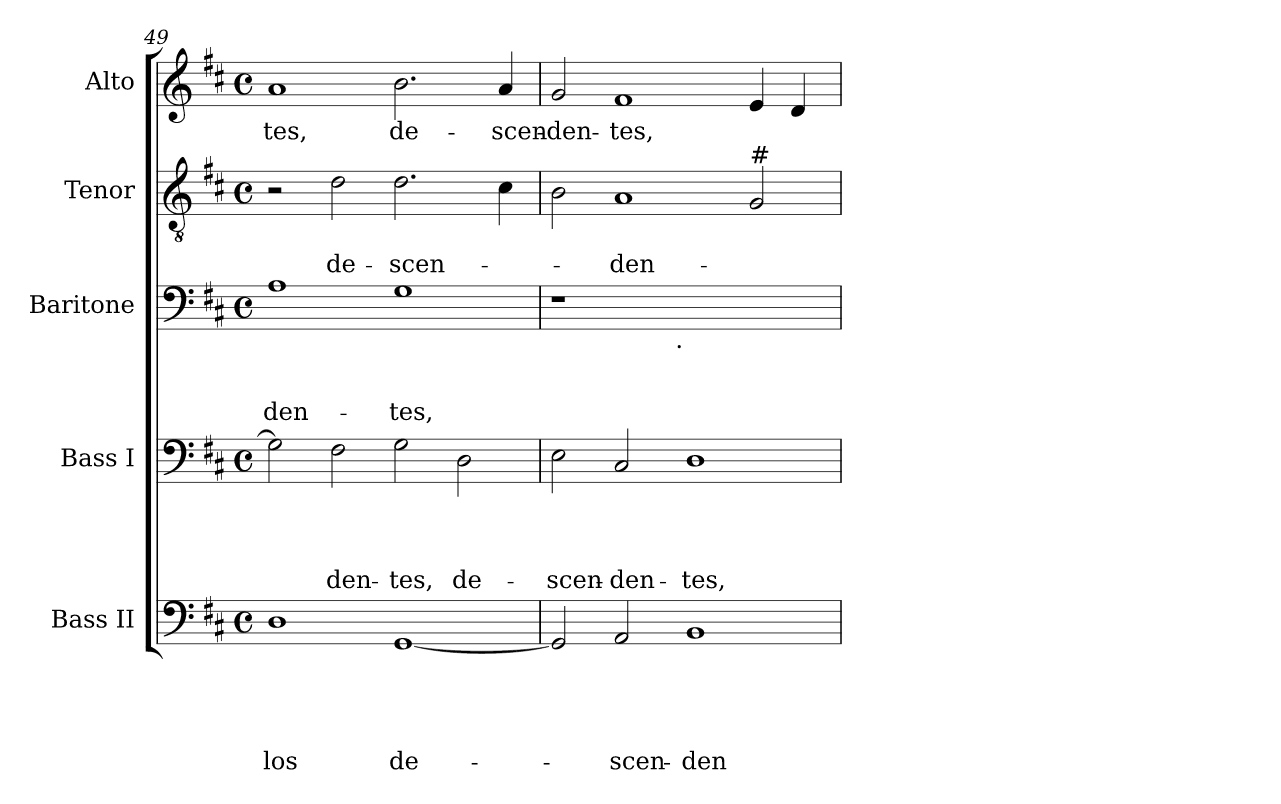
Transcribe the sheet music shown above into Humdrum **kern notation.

**kern	**text	**text	**text	**text	**text	**kern	**text	**text	**text	**text	**kern	**text	**text	**text	**kern	**text	**text	**kern	**text
*part5	*part5	*part5	*part5	*part5	*part5	*part4	*part4	*part4	*part4	*part4	*part3	*part3	*part3	*part3	*part2	*part2	*part2	*part1	*part1
*staff5	*staff5	*staff5	*staff5	*staff5	*staff5	*staff4	*staff4	*staff4	*staff4	*staff4	*staff3	*staff3	*staff3	*staff3	*staff2	*staff2	*staff2	*staff1	*staff1
*I"Bass II	*	*	*	*	*	*I"Bass I	*	*	*	*	*I"Baritone	*	*	*	*I"Tenor	*	*	*I"Alto	*
!!LO:PB:g=z
*clefF4	*	*	*	*	*	*clefF4	*	*	*	*	*clefF4	*	*	*	*clefGv2	*	*	*clefG2	*
*k[f#c#]	*	*	*	*	*	*k[f#c#]	*	*	*	*	*k[f#c#]	*	*	*	*k[f#c#]	*	*	*k[f#c#]	*
*D:	*	*	*	*	*	*D:	*	*	*	*	*D:	*	*	*	*D:	*	*	*D:	*
*M4/4	*	*	*	*	*	*M4/4	*	*	*	*	*M4/4	*	*	*	*M4/4	*	*	*M4/4	*
*met(c)	*	*	*	*	*	*met(c)	*	*	*	*	*met(c)	*	*	*	*met(c)	*	*	*met(c)	*
=49	=49	=49	=49	=49	=49	=49	=49	=49	=49	=49	=49	=49	=49	=49	=49	=49	=49	=49	=49
!	!	!	!	!	!LO:LY:b	!	!	!	!	!	!	!	!	!LO:LY:b	!	!	!	!	!LO:LY:b
1D	.	.	.	.	-los	2G\]	.	.	.	.	1A	.	.	-den-	2r	.	.	1a	-tes,
!	!	!	!	!	!	!	!	!	!	!LO:LY:b	!	!	!	!	!	!	!LO:LY:b	!	!
.	.	.	.	.	.	2F#\	.	.	.	-den-	.	.	.	.	2d\	.	de-	.	.
!	!	!	!	!	!LO:LY:b	!	!	!	!	!LO:LY:b	!	!	!	!LO:LY:b	!	!	!LO:LY:b	!	!LO:LY:b
[<1GG	.	.	.	.	de-	2G\	.	.	.	-tes,	1G	.	.	-tes,	2.d\	.	-scen-	2.b\	de-
!	!	!	!	!	!	!	!	!	!	!LO:LY:b	!	!	!	!	!	!	!	!	!
.	.	.	.	.	.	2D\	.	.	.	de-	.	.	.	.	.	.	.	.	.
!	!	!	!	!	!	!	!	!	!	!	!	!	!	!	!	!	!	!	!LO:LY:b
.	.	.	.	.	.	.	.	.	.	.	.	.	.	.	4c#\	.	.	4a/	-scen-
=50	=50	=50	=50	=50	=50	=50	=50	=50	=50	=50	=50	=50	=50	=50	=50	=50	=50	=50	=50
!	!	!	!	!	!	!	!	!	!	!LO:LY:b	!	!	!	!	!	!	!	!	!LO:LY:b:rj
*	*	*	*	*	*	*	*	*	*	*	*^	*	*	*	*	*	*	*	*
2GG/]	.	.	.	.	.	2E\	.	.	.	-scen-	1r	2ryy	.	.	.	2B\	.	.	2g/	-den-
!	!	!	!	!	!LO:LY:b	!	!	!	!	!LO:LY:b:rj	!	!	!	!	!	!	!	!LO:LY:b	!	!LO:LY:b
2AA/	.	.	.	.	-scen-	2C#/	.	.	.	-den-	.	4...ryy	.	.	.	1A	.	-den-	1f#	-tes,
!	!	!	!	!	!	!	!	!	!	!	!	!LO:TX:b:t=.	!	!	!	!	!	!	!	!
.	.	.	.	.	.	.	.	.	.	.	.	1ryy	.	.	.	.	.	.	.	.
!	!	!	!	!	!LO:LY:b:rj	!	!	!	!	!LO:LY:b	!	!	!	!	!	!	!	!	!	!
1BB	.	.	.	.	-den-	1D	.	.	.	-tes,	1ryy	.	.	.	.	.	.	.	.	.
!	!	!	!	!	!	!	!	!	!	!	!	!	!	!	!	!LO:TX:a:t=#	!	!	!	!
.	.	.	.	.	.	.	.	.	.	.	.	.	.	.	.	2G/	.	.	4e/	.
.	.	.	.	.	.	.	.	.	.	.	.	.	.	.	.	.	.	.	4d/	.
.	.	.	.	.	.	.	.	.	.	.	.	32ryy	.	.	.	.	.	.	.	.
*	*	*	*	*	*	*	*	*	*	*	*v	*v	*	*	*	*	*	*	*	*
=	=	=	=	=	=	=	=	=	=	=	=	=	=	=	=	=	=	=	=
*-	*-	*-	*-	*-	*-	*-	*-	*-	*-	*-	*-	*-	*-	*-	*-	*-	*-	*-	*-
